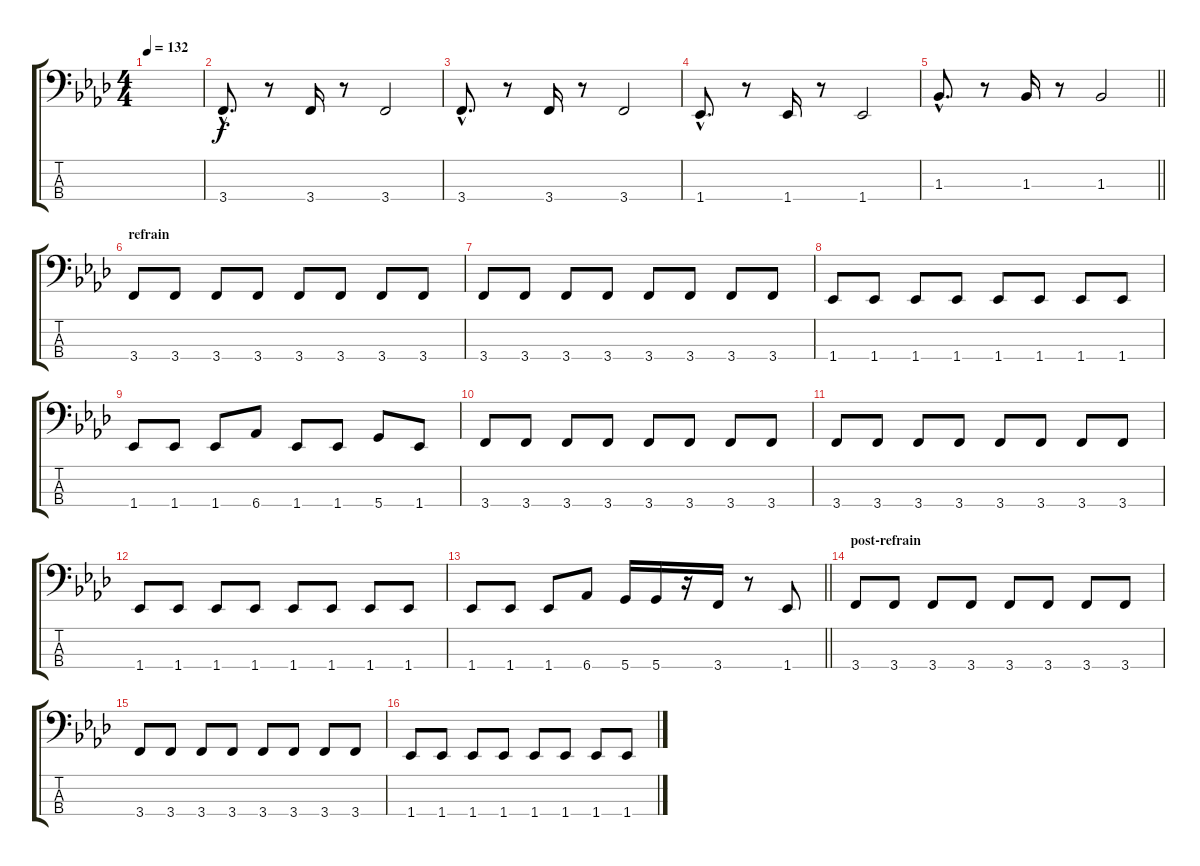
\track "" {instrument electricbasspick}
\staff {score tabs}
\tuning (G2 D2 A1 D1) {hide}
\ts (4 4)
\tempo 132
\clef f4
\ks fminor
|
3.4{hac}.8{d} r.8 3.4.16 r.8 3.4.2 |
3.4{hac}.8{d} r.8 3.4.16 r.8 3.4.2 |
1.4{hac}.8{d} r.8 1.4.16 r.8 1.4.2 |
\barLineRight lightlight
1.3{hac}.8{d} r.8 1.3.16 r.8 1.3.2 |
\section ("" "refrain")
3.4.8 3.4.8 3.4.8 3.4.8 3.4.8 3.4.8 3.4.8 3.4.8 |
3.4.8 3.4.8 3.4.8 3.4.8 3.4.8 3.4.8 3.4.8 3.4.8 |
1.4.8 1.4.8 1.4.8 1.4.8 1.4.8 1.4.8 1.4.8 1.4.8 |
1.4.8 1.4.8 1.4.8 6.4.8 1.4.8 1.4.8 5.4.8 1.4.8 |
3.4.8 3.4.8 3.4.8 3.4.8 3.4.8 3.4.8 3.4.8 3.4.8 |
3.4.8 3.4.8 3.4.8 3.4.8 3.4.8 3.4.8 3.4.8 3.4.8 |
1.4.8 1.4.8 1.4.8 1.4.8 1.4.8 1.4.8 1.4.8 1.4.8 |
\barLineRight lightlight
1.4.8 1.4.8 1.4.8 6.4.8 5.4.16 5.4.16 r.16 3.4.16 r.8 1.4.8 |
\section ("" "post-refrain")
3.4.8 3.4.8 3.4.8 3.4.8 3.4.8 3.4.8 3.4.8 3.4.8 |
3.4.8 3.4.8 3.4.8 3.4.8 3.4.8 3.4.8 3.4.8 3.4.8 |
1.4.8 1.4.8 1.4.8 1.4.8 1.4.8 1.4.8 1.4.8 1.4.8
